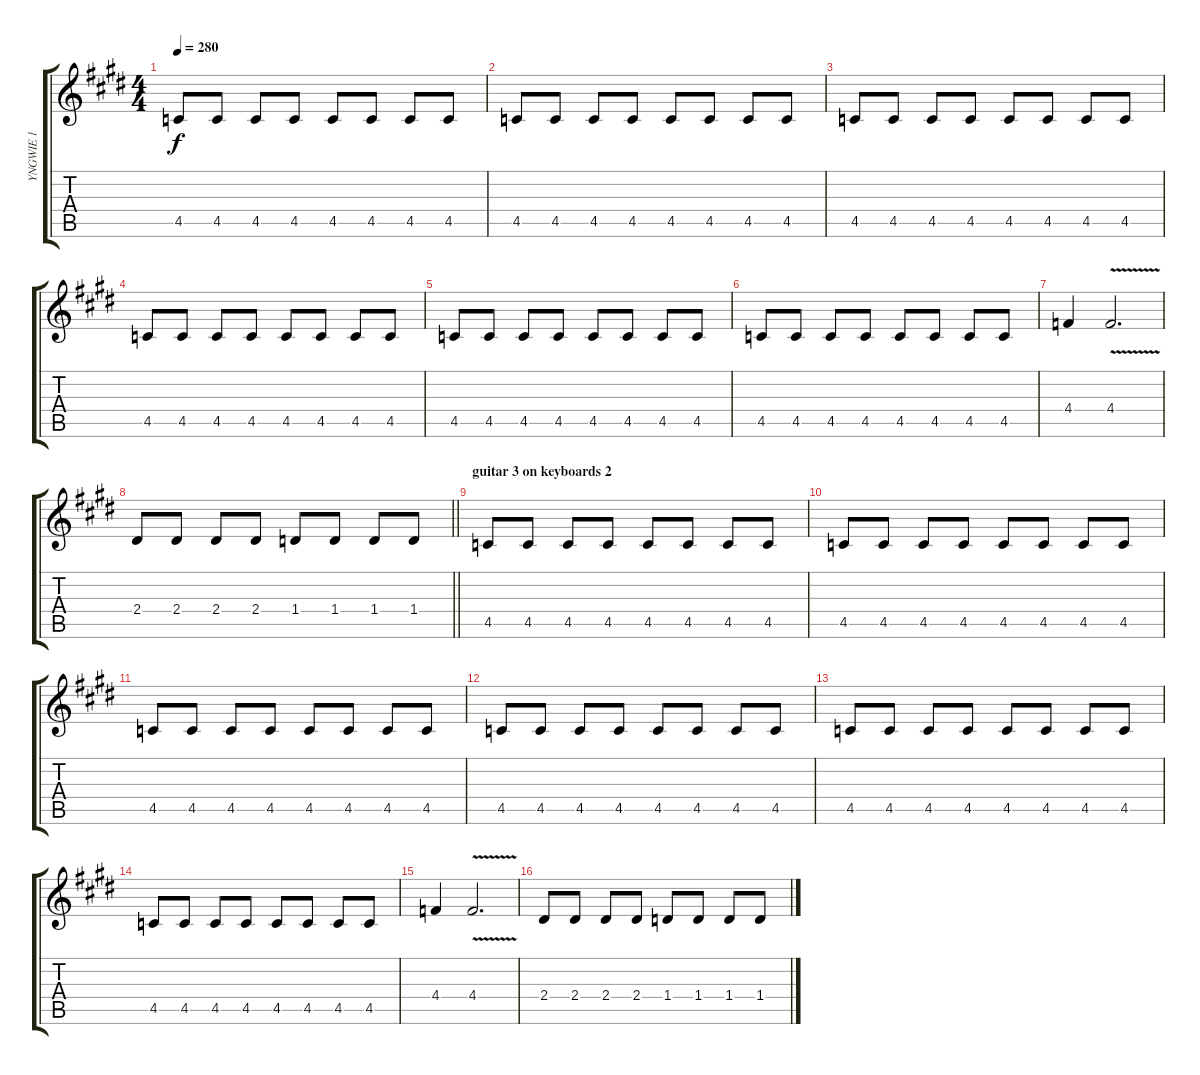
\track ("YNGWIE 1" "YNGWIE 1") {instrument distortionguitar}
\staff {score tabs}
\tuning (Eb4 Bb3 Gb3 Db3 Ab2 Eb2) {hide}
\ts (4 4)
\tempo 280
\clef g2
\ks c#minor
4.5.8{dy f} 4.5.8 4.5.8 4.5.8 4.5.8 4.5.8 4.5.8 4.5.8 |
4.5.8 4.5.8 4.5.8 4.5.8 4.5.8 4.5.8 4.5.8 4.5.8 |
4.5.8 4.5.8 4.5.8 4.5.8 4.5.8 4.5.8 4.5.8 4.5.8 |
4.5.8 4.5.8 4.5.8 4.5.8 4.5.8 4.5.8 4.5.8 4.5.8 |
4.5.8 4.5.8 4.5.8 4.5.8 4.5.8 4.5.8 4.5.8 4.5.8 |
4.5.8 4.5.8 4.5.8 4.5.8 4.5.8 4.5.8 4.5.8 4.5.8 |
4.4.4 4.4{v}.2{d} |
\barLineRight lightlight
2.4.8 2.4.8 2.4.8 2.4.8 1.4.8 1.4.8 1.4.8 1.4.8 |
\section ("" "guitar 3 on keyboards 2")
4.5.8 4.5.8 4.5.8 4.5.8 4.5.8 4.5.8 4.5.8 4.5.8 |
4.5.8 4.5.8 4.5.8 4.5.8 4.5.8 4.5.8 4.5.8 4.5.8 |
4.5.8 4.5.8 4.5.8 4.5.8 4.5.8 4.5.8 4.5.8 4.5.8 |
4.5.8 4.5.8 4.5.8 4.5.8 4.5.8 4.5.8 4.5.8 4.5.8 |
4.5.8 4.5.8 4.5.8 4.5.8 4.5.8 4.5.8 4.5.8 4.5.8 |
4.5.8 4.5.8 4.5.8 4.5.8 4.5.8 4.5.8 4.5.8 4.5.8 |
4.4.4 4.4{v}.2{d} |
2.4.8 2.4.8 2.4.8 2.4.8 1.4.8 1.4.8 1.4.8 1.4.8
